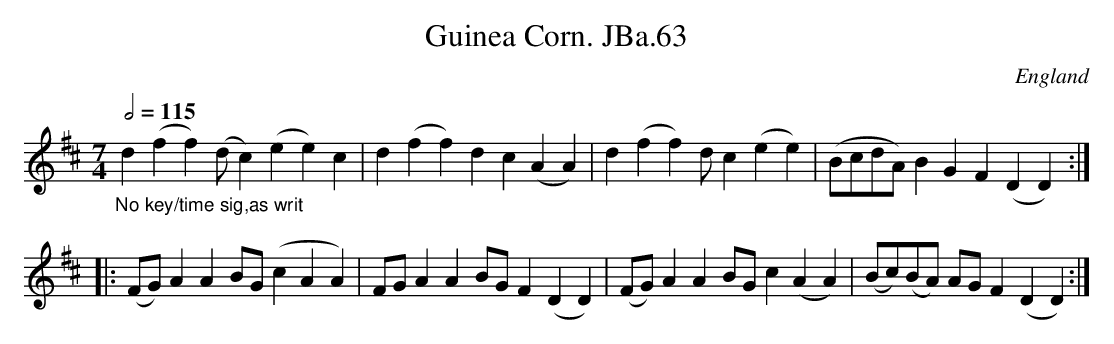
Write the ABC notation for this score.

X:1
T:Guinea Corn. JBa.63
L:1/8
M:7/4
O:England
Q:1/2=115
K:D major
"_No key/time sig,as writ"
d2 (f2f2) (d c2) (e2e2) c2 | d2 (f2f2) d2 c2 (A2A2) |\
d2 (f2f2) d c2 (e2e2) | (BcdA) B2 G2 F2 (D2D2) :|!
|:(FG) A2A2 BG (c2A2A2)  | FG A2A2 BG F2 (D2D2) |\
(FG) A2A2 BG c2 (A2A2) | (Bc)(BA) AG F2 (D2D2) :|
